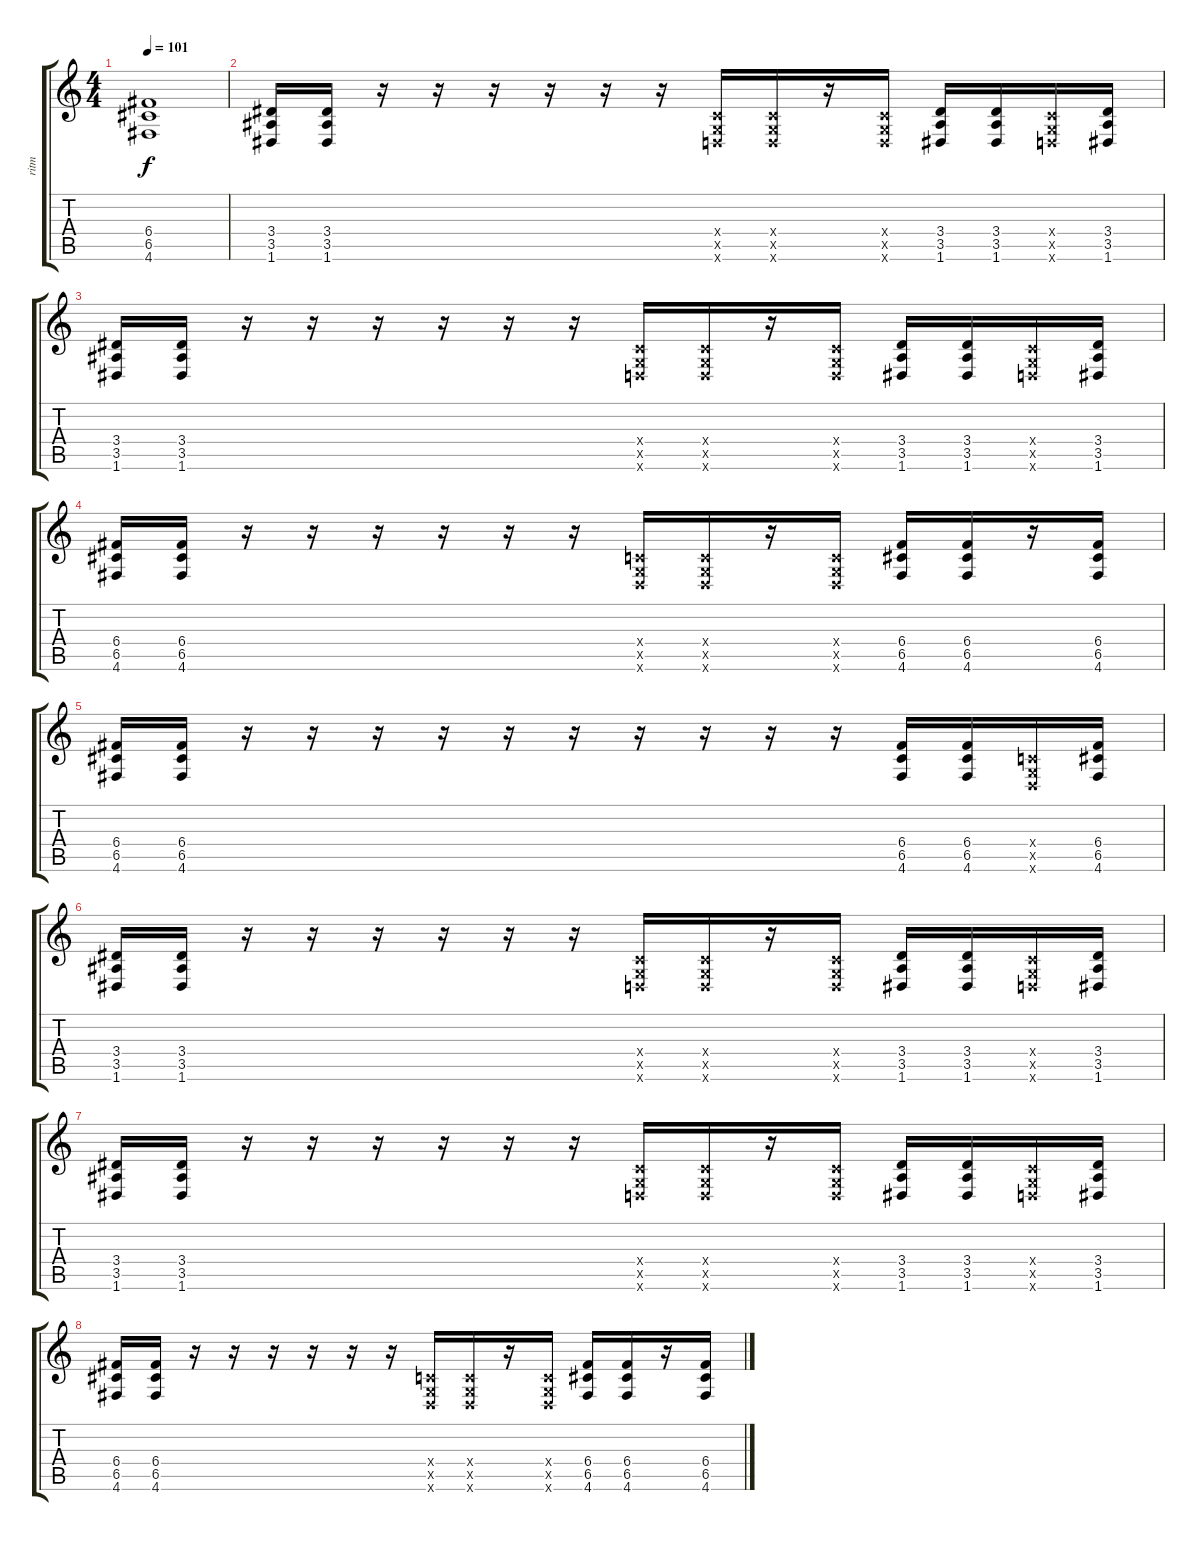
\track ("ritm" "ritm") {instrument distortionguitar}
\staff {score tabs}
\tuning (D4 A3 F3 C3 G2 D2) {hide}
\ts (4 4)
\tempo 101
\clef g2
\ks c
(6.4{t} 6.5{t} 4.6{t}).1{dy f} |
(3.4 3.5 1.6).16 (3.4 3.5 1.6).16 r.16 r.16 r.16 r.16 r.16 r.16 (0.4{x} 0.5{x} 0.6{x}).16 (0.4{x} 0.5{x} 0.6{x}).16 r.16 (0.4{x} 0.5{x} 0.6{x}).16 (3.4 3.5 1.6).16 (3.4 3.5 1.6).16 (0.4{x} 0.5{x} 0.6{x}).16 (3.4 3.5 1.6).16 |
(3.4 3.5 1.6).16 (3.4 3.5 1.6).16 r.16 r.16 r.16 r.16 r.16 r.16 (0.4{x} 0.5{x} 0.6{x}).16 (0.4{x} 0.5{x} 0.6{x}).16 r.16 (0.4{x} 0.5{x} 0.6{x}).16 (3.4 3.5 1.6).16 (3.4 3.5 1.6).16 (0.4{x} 0.5{x} 0.6{x}).16 (3.4 3.5 1.6).16 |
(6.4 6.5 4.6).16 (6.4 6.5 4.6).16 r.16 r.16 r.16 r.16 r.16 r.16 (0.4{x} 0.5{x} 0.6{x}).16 (0.4{x} 0.5{x} 0.6{x}).16 r.16 (0.4{x} 0.5{x} 0.6{x}).16 (6.4 6.5 4.6).16 (6.4 6.5 4.6).16 r.16 (6.4 6.5 4.6).16 |
(6.4 6.5 4.6).16 (6.4 6.5 4.6).16 r.16 r.16 r.16 r.16 r.16 r.16 r.16 r.16 r.16 r.16 (6.4 6.5 4.6).16 (6.4 6.5 4.6).16 (0.4{x} 0.5{x} 0.6{x}).16 (6.4 6.5 4.6).16 |
(3.4 3.5 1.6).16 (3.4 3.5 1.6).16 r.16 r.16 r.16 r.16 r.16 r.16 (0.4{x} 0.5{x} 0.6{x}).16 (0.4{x} 0.5{x} 0.6{x}).16 r.16 (0.4{x} 0.5{x} 0.6{x}).16 (3.4 3.5 1.6).16 (3.4 3.5 1.6).16 (0.4{x} 0.5{x} 0.6{x}).16 (3.4 3.5 1.6).16 |
(3.4 3.5 1.6).16 (3.4 3.5 1.6).16 r.16 r.16 r.16 r.16 r.16 r.16 (0.4{x} 0.5{x} 0.6{x}).16 (0.4{x} 0.5{x} 0.6{x}).16 r.16 (0.4{x} 0.5{x} 0.6{x}).16 (3.4 3.5 1.6).16 (3.4 3.5 1.6).16 (0.4{x} 0.5{x} 0.6{x}).16 (3.4 3.5 1.6).16 |
(6.4 6.5 4.6).16 (6.4 6.5 4.6).16 r.16 r.16 r.16 r.16 r.16 r.16 (0.4{x} 0.5{x} 0.6{x}).16 (0.4{x} 0.5{x} 0.6{x}).16 r.16 (0.4{x} 0.5{x} 0.6{x}).16 (6.4 6.5 4.6).16 (6.4 6.5 4.6).16 r.16 (6.4 6.5 4.6).16
